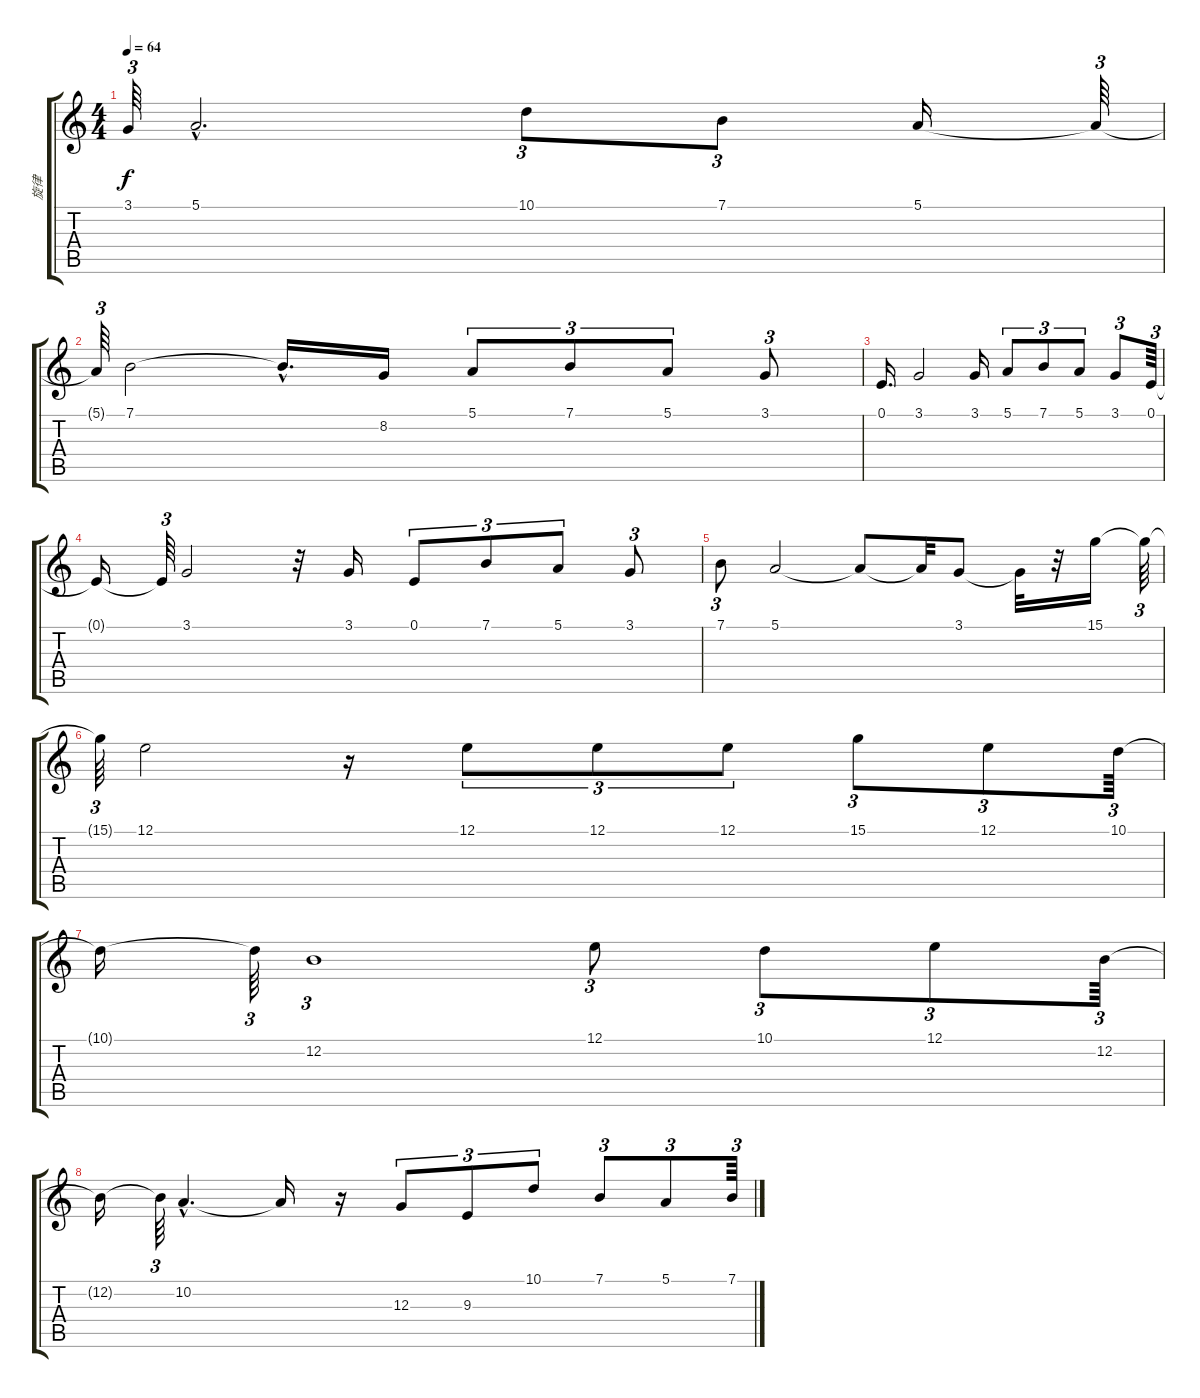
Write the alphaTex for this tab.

\track ("旋律" "旋律") {instrument altosax}
\staff {score tabs}
\tuning (E4 B3 G3 D3 A2 E2) {hide}
\ts (4 4)
\tempo 64
\clef g2
\ks c
3.1{t}.64{tu (3 2) dy f} 5.1{hac}.2{d} 10.1.8{tu (3 2)} 7.1.8{tu (3 2)} 5.1.16 5.1{t}.64{tu (3 2)} |
5.1{t}.64{tu (3 2)} 7.1.2 7.1{hac t}.16{d} 8.2.16 5.1.8{tu (3 2)} 7.1.8{tu (3 2)} 5.1.8{tu (3 2)} 3.1.8{tu (3 2)} |
0.1.16{d} 3.1.2 3.1.16 5.1.8{tu (3 2)} 7.1.8{tu (3 2)} 5.1.8{tu (3 2)} 3.1.8{tu (3 2)} 0.1.64{tu (3 2)} |
0.1{t}.16 0.1{t}.64{tu (3 2)} 3.1.2 r.32 3.1.16 0.1.8{tu (3 2)} 7.1.8{tu (3 2)} 5.1.8{tu (3 2)} 3.1.8{tu (3 2)} |
7.1.8{tu (3 2)} 5.1.2 5.1{t}.8 5.1{t}.32 3.1.8 3.1{t}.32 r.32 15.1.16 15.1{t}.64{tu (3 2)} |
15.1{t}.64{tu (3 2)} 12.1.2 r.16 12.1.8{tu (3 2)} 12.1.8{tu (3 2)} 12.1.8{tu (3 2)} 15.1.8{tu (3 2)} 12.1.8{tu (3 2)} 10.1.64{tu (3 2)} |
10.1{t}.16 10.1{t}.64{tu (3 2)} 12.2.1{tu (3 2)} 12.1.8{tu (3 2)} 10.1.8{tu (3 2)} 12.1.8{tu (3 2)} 12.2.64{tu (3 2)} |
12.2{t}.16 12.2{t}.64{tu (3 2)} 10.2{hac}.4{d} 10.2{t}.16 r.16 12.3.8{tu (3 2)} 9.3.8{tu (3 2)} 10.1.8{tu (3 2)} 7.1.8{tu (3 2)} 5.1.8{tu (3 2)} 7.1.64{tu (3 2)}
